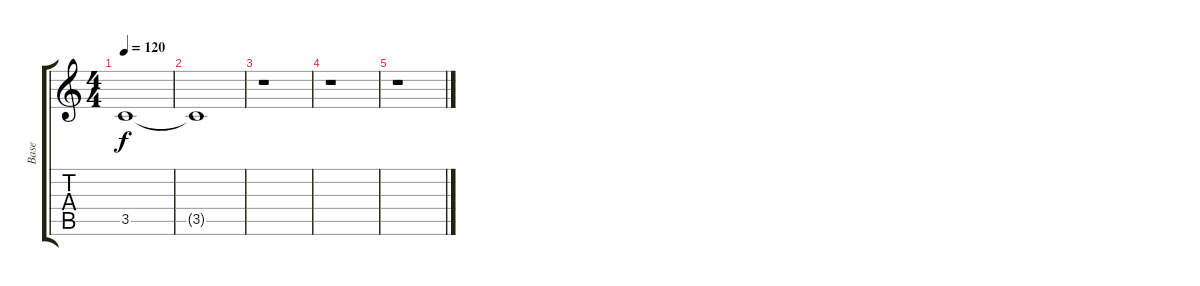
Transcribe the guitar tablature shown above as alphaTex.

\track ("Base" "Base") {instrument electricbassfinger}
\staff {score tabs}
\tuning (E4 B3 G3 D3 A2 E2) {hide}
\ts (4 4)
\tempo 120
\clef g2
\ks c
3.5.1{dy f} |
3.5{t}.1 |
r.1 |
r.1 |
r.1
